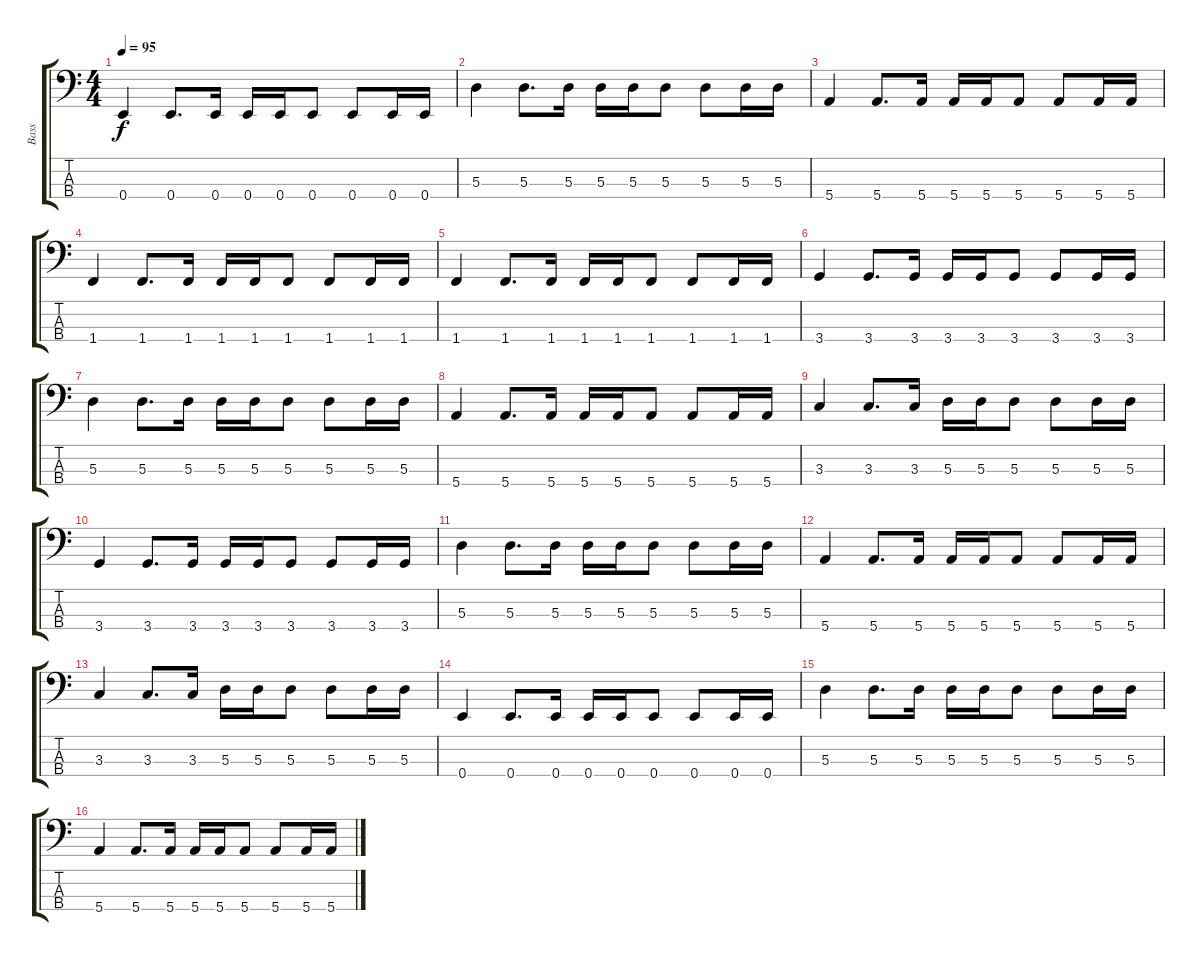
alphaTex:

\track ("Bass" "Bass") {instrument electricbasspick}
\staff {score tabs}
\tuning (G2 D2 A1 E1) {hide}
\ts (4 4)
\tempo 95
\clef f4
\ks c
0.4.4{dy f} 0.4.8{d} 0.4.16 0.4.16 0.4.16 0.4.8 0.4.8 0.4.16 0.4.16 |
5.3.4 5.3.8{d} 5.3.16 5.3.16 5.3.16 5.3.8 5.3.8 5.3.16 5.3.16 |
5.4.4 5.4.8{d} 5.4.16 5.4.16 5.4.16 5.4.8 5.4.8 5.4.16 5.4.16 |
1.4.4 1.4.8{d} 1.4.16 1.4.16 1.4.16 1.4.8 1.4.8 1.4.16 1.4.16 |
1.4.4 1.4.8{d} 1.4.16 1.4.16 1.4.16 1.4.8 1.4.8 1.4.16 1.4.16 |
3.4.4 3.4.8{d} 3.4.16 3.4.16 3.4.16 3.4.8 3.4.8 3.4.16 3.4.16 |
5.3.4 5.3.8{d} 5.3.16 5.3.16 5.3.16 5.3.8 5.3.8 5.3.16 5.3.16 |
5.4.4 5.4.8{d} 5.4.16 5.4.16 5.4.16 5.4.8 5.4.8 5.4.16 5.4.16 |
3.3.4 3.3.8{d} 3.3.16 5.3.16 5.3.16 5.3.8 5.3.8 5.3.16 5.3.16 |
3.4.4 3.4.8{d} 3.4.16 3.4.16 3.4.16 3.4.8 3.4.8 3.4.16 3.4.16 |
5.3.4 5.3.8{d} 5.3.16 5.3.16 5.3.16 5.3.8 5.3.8 5.3.16 5.3.16 |
5.4.4 5.4.8{d} 5.4.16 5.4.16 5.4.16 5.4.8 5.4.8 5.4.16 5.4.16 |
3.3.4 3.3.8{d} 3.3.16 5.3.16 5.3.16 5.3.8 5.3.8 5.3.16 5.3.16 |
0.4.4 0.4.8{d} 0.4.16 0.4.16 0.4.16 0.4.8 0.4.8 0.4.16 0.4.16 |
5.3.4 5.3.8{d} 5.3.16 5.3.16 5.3.16 5.3.8 5.3.8 5.3.16 5.3.16 |
5.4.4 5.4.8{d} 5.4.16 5.4.16 5.4.16 5.4.8 5.4.8 5.4.16 5.4.16
